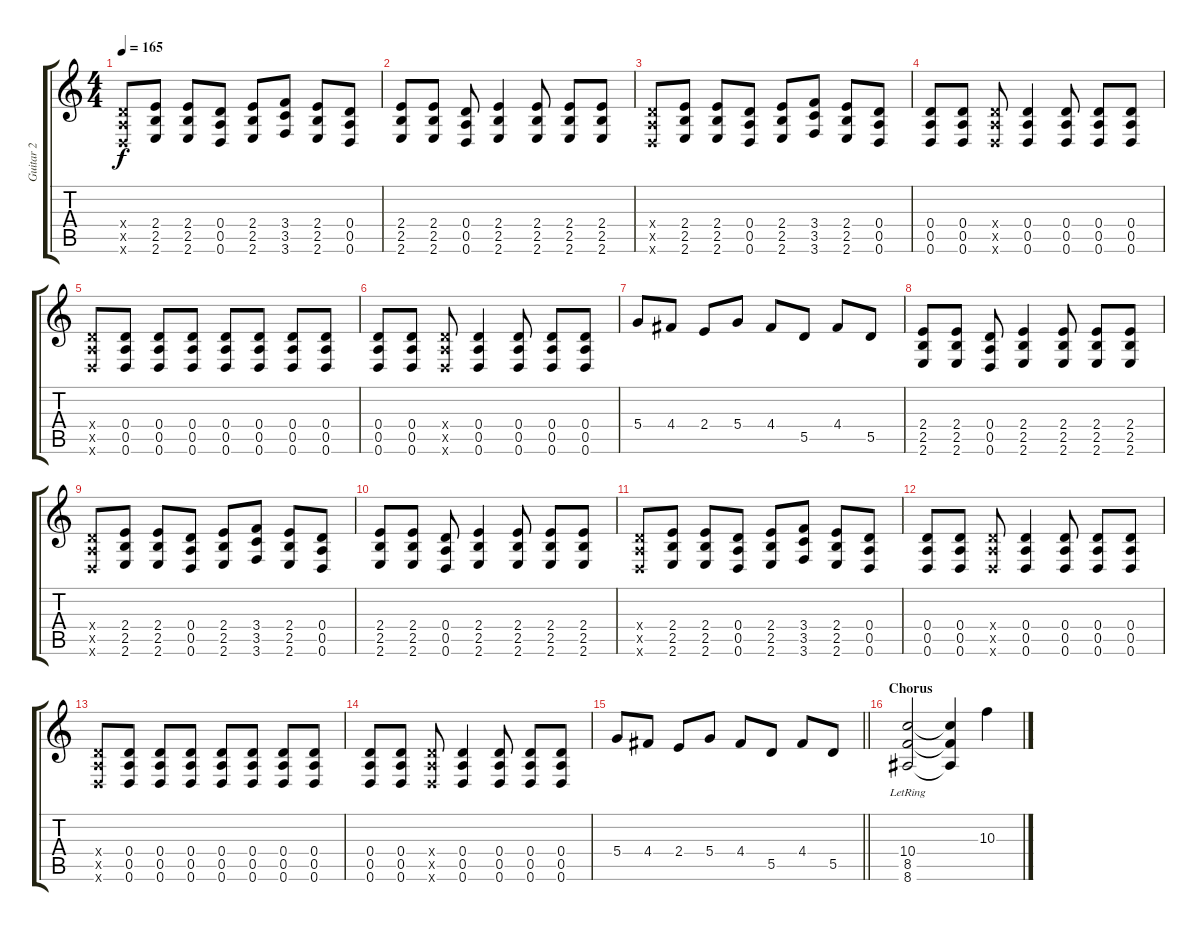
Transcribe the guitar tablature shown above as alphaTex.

\track ("Guitar 2" "Guitar 2") {instrument distortionguitar}
\staff {score tabs}
\tuning (E4 B3 G3 D3 A2 D2) {hide}
\ts (4 4)
\tempo 165
\clef g2
\ks c
(0.4{x} 0.5{x} 0.6{x}).8{dy f} (2.4 2.5 2.6).8 (2.4 2.5 2.6).8 (0.4 0.5 0.6).8 (2.4 2.5 2.6).8 (3.4 3.5 3.6).8 (2.4 2.5 2.6).8 (0.4 0.5 0.6).8 |
(2.4 2.5 2.6).8 (2.4 2.5 2.6).8 (0.4 0.5 0.6).8 (2.4 2.5 2.6).4 (2.4 2.5 2.6).8 (2.4 2.5 2.6).8 (2.4 2.5 2.6).8 |
(0.4{x} 0.5{x} 0.6{x}).8 (2.4 2.5 2.6).8 (2.4 2.5 2.6).8 (0.4 0.5 0.6).8 (2.4 2.5 2.6).8 (3.4 3.5 3.6).8 (2.4 2.5 2.6).8 (0.4 0.5 0.6).8 |
(0.4 0.5 0.6).8 (0.4 0.5 0.6).8 (0.4{x} 0.5{x} 0.6{x}).8 (0.4 0.5 0.6).4 (0.4 0.5 0.6).8 (0.4 0.5 0.6).8 (0.4 0.5 0.6).8 |
(0.4{x} 0.5{x} 0.6{x}).8 (0.4 0.5 0.6).8 (0.4 0.5 0.6).8 (0.4 0.5 0.6).8 (0.4 0.5 0.6).8 (0.4 0.5 0.6).8 (0.4 0.5 0.6).8 (0.4 0.5 0.6).8 |
(0.4 0.5 0.6).8 (0.4 0.5 0.6).8 (0.4{x} 0.5{x} 0.6{x}).8 (0.4 0.5 0.6).4 (0.4 0.5 0.6).8 (0.4 0.5 0.6).8 (0.4 0.5 0.6).8 |
5.4.8 4.4.8 2.4.8 5.4.8 4.4.8 5.5.8 4.4.8 5.5.8 |
(2.4 2.5 2.6).8 (2.4 2.5 2.6).8 (0.4 0.5 0.6).8 (2.4 2.5 2.6).4 (2.4 2.5 2.6).8 (2.4 2.5 2.6).8 (2.4 2.5 2.6).8 |
(0.4{x} 0.5{x} 0.6{x}).8 (2.4 2.5 2.6).8 (2.4 2.5 2.6).8 (0.4 0.5 0.6).8 (2.4 2.5 2.6).8 (3.4 3.5 3.6).8 (2.4 2.5 2.6).8 (0.4 0.5 0.6).8 |
(2.4 2.5 2.6).8 (2.4 2.5 2.6).8 (0.4 0.5 0.6).8 (2.4 2.5 2.6).4 (2.4 2.5 2.6).8 (2.4 2.5 2.6).8 (2.4 2.5 2.6).8 |
(0.4{x} 0.5{x} 0.6{x}).8 (2.4 2.5 2.6).8 (2.4 2.5 2.6).8 (0.4 0.5 0.6).8 (2.4 2.5 2.6).8 (3.4 3.5 3.6).8 (2.4 2.5 2.6).8 (0.4 0.5 0.6).8 |
(0.4 0.5 0.6).8 (0.4 0.5 0.6).8 (0.4{x} 0.5{x} 0.6{x}).8 (0.4 0.5 0.6).4 (0.4 0.5 0.6).8 (0.4 0.5 0.6).8 (0.4 0.5 0.6).8 |
(0.4{x} 0.5{x} 0.6{x}).8 (0.4 0.5 0.6).8 (0.4 0.5 0.6).8 (0.4 0.5 0.6).8 (0.4 0.5 0.6).8 (0.4 0.5 0.6).8 (0.4 0.5 0.6).8 (0.4 0.5 0.6).8 |
(0.4 0.5 0.6).8 (0.4 0.5 0.6).8 (0.4{x} 0.5{x} 0.6{x}).8 (0.4 0.5 0.6).4 (0.4 0.5 0.6).8 (0.4 0.5 0.6).8 (0.4 0.5 0.6).8 |
\barLineRight lightlight
5.4.8 4.4.8 2.4.8 5.4.8 4.4.8 5.5.8 4.4.8 5.5.8 |
\section ("" "Chorus")
(10.4{lr} 8.5 8.6).2 (10.4{t} 8.5{t} 8.6{t}).4 10.3.4
